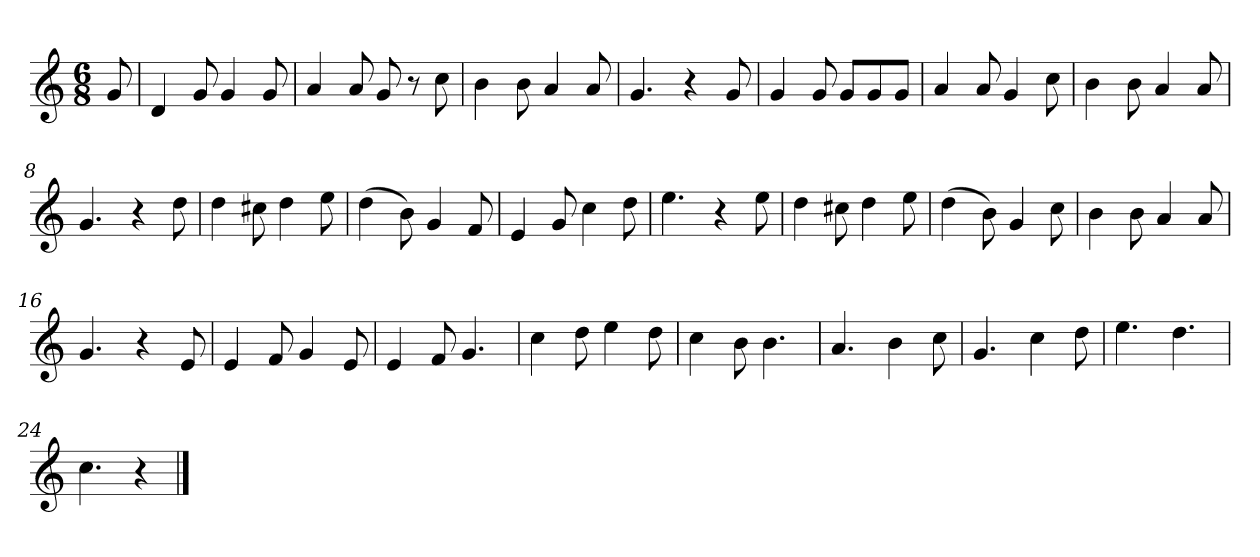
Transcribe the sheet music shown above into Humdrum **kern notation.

**kern
*part1
*staff1
*k[]
*M6/8
*MM120
=
8g
=1
4d
8g
4g
8g
=2
4a
8a
8g
8r
8cc
=3
4b
8b
4a
8a
=4
4.g
4r
8g
=5
4g
8g
8gL
8g
8gJ
=6
4a
8a
4g
8cc
=7
4b
8b
4a
8a
=8
4.g
4r
8dd
=9
4dd
8cc#X
4dd
8ee
=10
(4dd
8b)
4g
8f
=11
4e
8g
4cc
8dd
=12
4.ee
4r
8ee
=13
4dd
8cc#X
4dd
8ee
=14
(4dd
8b)
4g
8cc
=15
4b
8b
4a
8a
=16
4.g
4r
8e
=17
4e
8f
4g
8e
=18
4e
8f
4.g
=19
4cc
8dd
4ee
8dd
=20
4cc
8b
4.b
=21
4.a
4b
8cc
=22
4.g
4cc
8dd
=23
4.ee
4.dd
=24
4.cc
4r
==
*-
